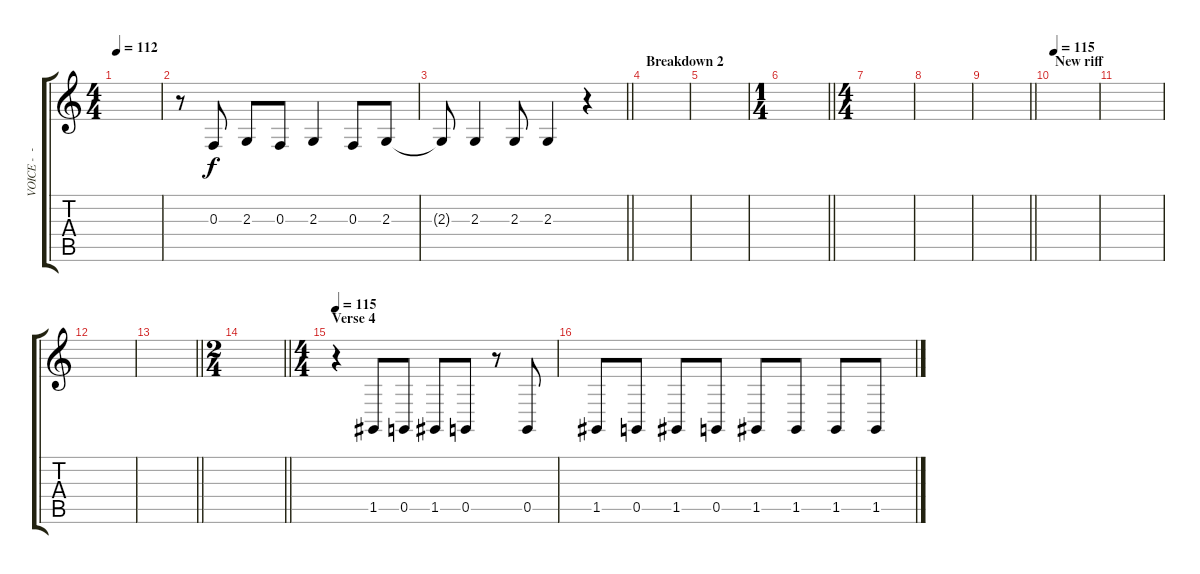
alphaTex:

\track ("VOICE -  - Joe Duplantier" "VOICE -  -") {instrument lead2sawtooth}
\staff {score tabs}
\tuning (D4 A3 F3 C3 G2 D2) {hide}
\ts (4 4)
\tempo 112
\clef g2
\ks c
|
r.8 0.3.8 2.3.8 0.3.8 2.3.4 0.3.8 2.3.8 |
\barLineRight lightlight
2.3{t}.8 2.3.4 2.3.8 2.3.4 r.4 |
\section ("" "Breakdown 2")
|
|
\ts (1 4)
\barLineRight lightlight
|
\ts (4 4)
|
|
\barLineRight lightlight
|
\section ("" "New riff")
\tempo 115
|
|
|
\barLineRight lightlight
|
\ts (2 4)
\section ("" "")
\barLineRight lightlight
|
\ts (4 4)
\section ("" "Verse 4")
\tempo 115
r.4 1.5.8 0.5.8 1.5.8 0.5.8 r.8 0.5.8 |
1.5.8 0.5.8 1.5.8 0.5.8 1.5.8 1.5.8 1.5.8 1.5.8
